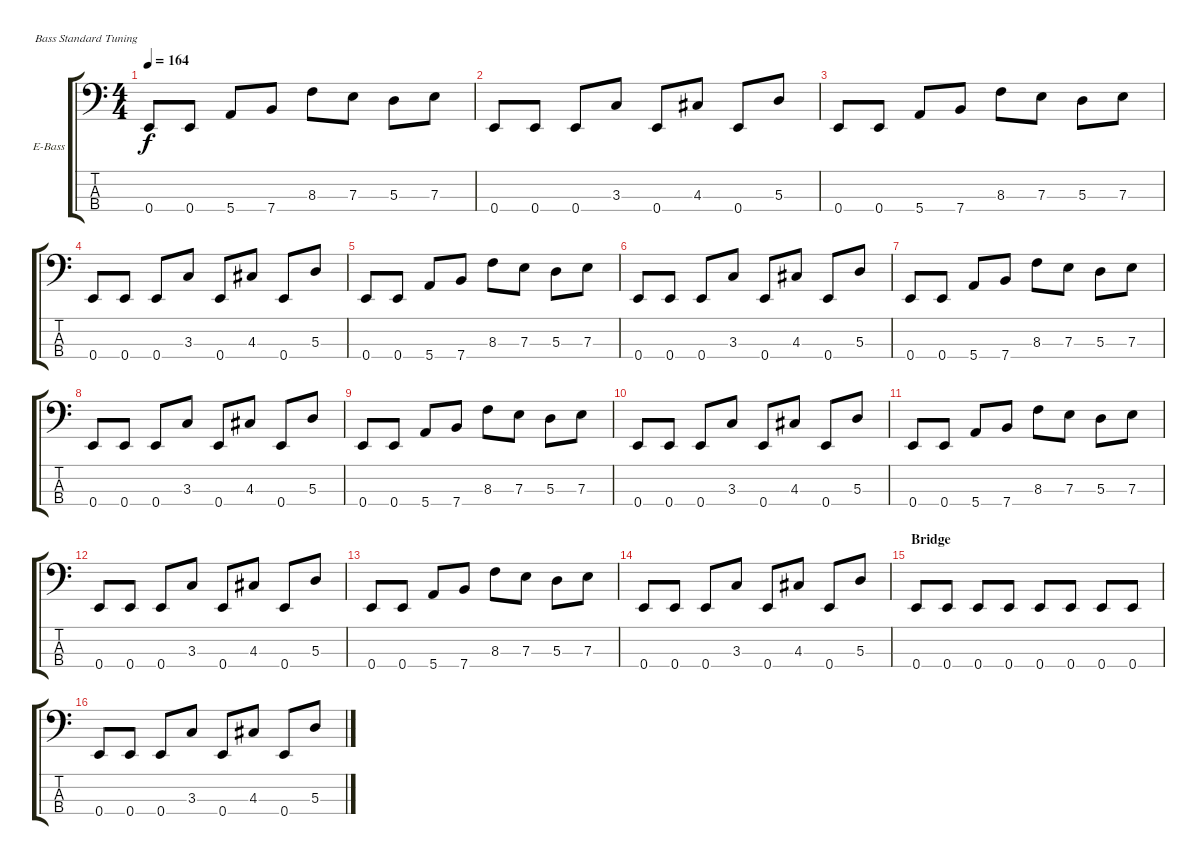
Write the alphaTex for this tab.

\bracketExtendMode groupsimilarinstruments
\firstSystemTrackNameOrientation horizontal
\otherSystemsTrackNameOrientation horizontal
\track ("Bass" "E-Bass") {instrument electricbassfinger}
\staff {score tabs}
\tuning (G2 D2 A1 E1)
\ts (4 4)
\tempo 164
\clef f4
\ks c
0.4.8{dy f} 0.4.8 5.4.8 7.4.8 8.3.8 7.3.8 5.3.8 7.3.8 |
0.4.8 0.4.8 0.4.8 3.3.8 0.4.8 4.3.8 0.4.8 5.3.8 |
0.4.8 0.4.8 5.4.8 7.4.8 8.3.8 7.3.8 5.3.8 7.3.8 |
0.4.8 0.4.8 0.4.8 3.3.8 0.4.8 4.3.8 0.4.8 5.3.8 |
0.4.8 0.4.8 5.4.8 7.4.8 8.3.8 7.3.8 5.3.8 7.3.8 |
0.4.8 0.4.8 0.4.8 3.3.8 0.4.8 4.3.8 0.4.8 5.3.8 |
0.4.8 0.4.8 5.4.8 7.4.8 8.3.8 7.3.8 5.3.8 7.3.8 |
0.4.8 0.4.8 0.4.8 3.3.8 0.4.8 4.3.8 0.4.8 5.3.8 |
0.4.8 0.4.8 5.4.8 7.4.8 8.3.8 7.3.8 5.3.8 7.3.8 |
0.4.8 0.4.8 0.4.8 3.3.8 0.4.8 4.3.8 0.4.8 5.3.8 |
0.4.8 0.4.8 5.4.8 7.4.8 8.3.8 7.3.8 5.3.8 7.3.8 |
0.4.8 0.4.8 0.4.8 3.3.8 0.4.8 4.3.8 0.4.8 5.3.8 |
0.4.8 0.4.8 5.4.8 7.4.8 8.3.8 7.3.8 5.3.8 7.3.8 |
0.4.8 0.4.8 0.4.8 3.3.8 0.4.8 4.3.8 0.4.8 5.3.8 |
\section ("" "Bridge")
0.4.8 0.4.8 0.4.8 0.4.8 0.4.8 0.4.8 0.4.8 0.4.8 |
0.4.8 0.4.8 0.4.8 3.3.8 0.4.8 4.3.8 0.4.8 5.3.8
